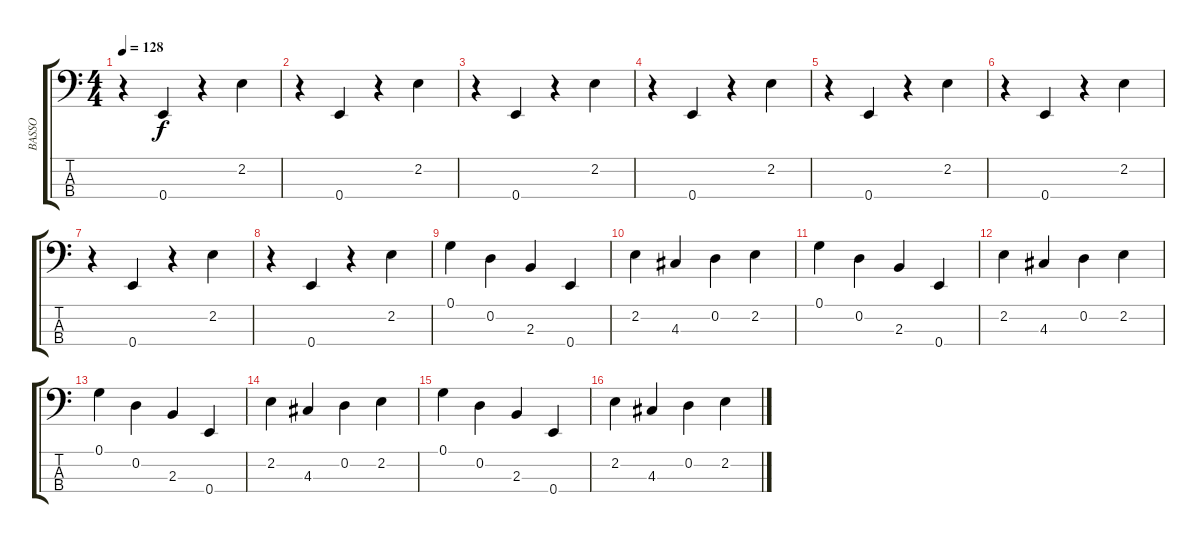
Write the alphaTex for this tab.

\track ("BASSO" "BASSO") {instrument electricbassfinger}
\staff {score tabs}
\tuning (G2 D2 A1 E1) {hide}
\ts (4 4)
\tempo 128
\clef f4
\ks c
r.4{dy f} 0.4.4 r.4 2.2.4 |
r.4 0.4.4 r.4 2.2.4 |
r.4 0.4.4 r.4 2.2.4 |
r.4 0.4.4 r.4 2.2.4 |
r.4 0.4.4 r.4 2.2.4 |
r.4 0.4.4 r.4 2.2.4 |
r.4 0.4.4 r.4 2.2.4 |
r.4 0.4.4 r.4 2.2.4 |
0.1.4 0.2.4 2.3.4 0.4.4 |
2.2.4 4.3.4 0.2.4 2.2.4 |
0.1.4 0.2.4 2.3.4 0.4.4 |
2.2.4 4.3.4 0.2.4 2.2.4 |
0.1.4 0.2.4 2.3.4 0.4.4 |
2.2.4 4.3.4 0.2.4 2.2.4 |
0.1.4 0.2.4 2.3.4 0.4.4 |
2.2.4 4.3.4 0.2.4 2.2.4
